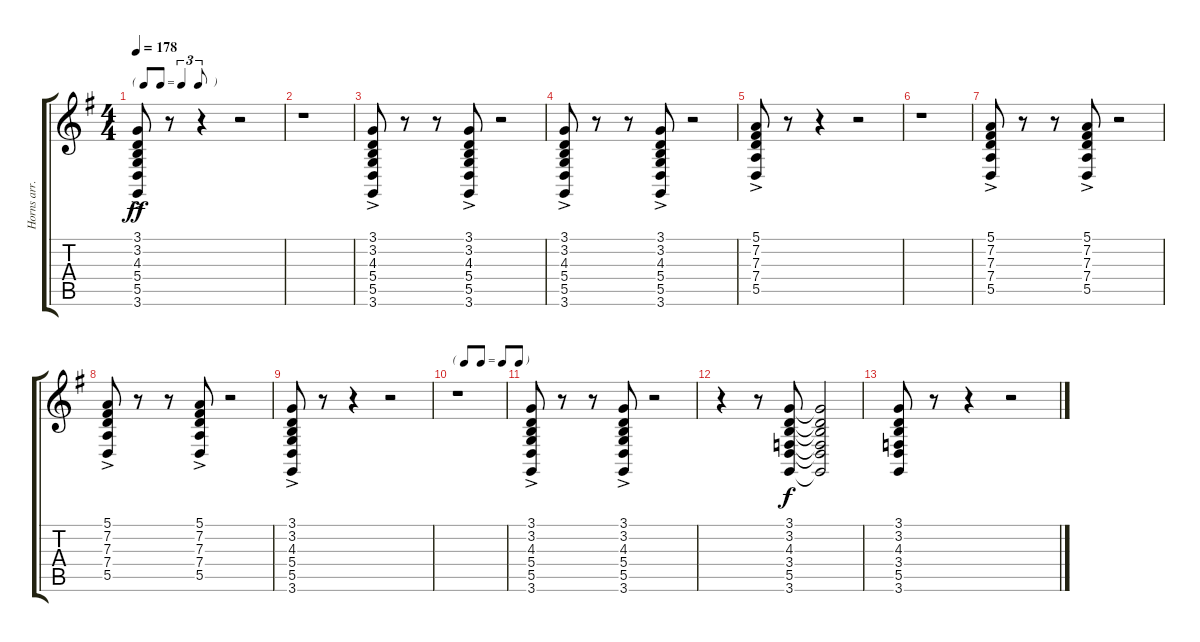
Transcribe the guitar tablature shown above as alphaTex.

\track ("Horns arr. for Guitar" "Horns arr.") {instrument brasssection}
\staff {score tabs}
\tuning (E4 B3 G3 D3 A2 E2) {hide}
\ts (4 4)
\tf triplet8th
\tempo 178
\clef g2
\ks g
(3.1{ac} 3.2{ac} 4.3{ac} 5.4{ac} 5.5{ac} 3.6{ac}).8{dy ff} r.8 r.4 r.2 |
r.1 |
(3.1{ac} 3.2{ac} 4.3{ac} 5.4{ac} 5.5{ac} 3.6{ac}).8 r.8 r.8 (3.1{ac} 3.2{ac} 4.3{ac} 5.4{ac} 5.5{ac} 3.6{ac}).8 r.2 |
(3.1{ac} 3.2{ac} 4.3{ac} 5.4{ac} 5.5{ac} 3.6{ac}).8 r.8 r.8 (3.1{ac} 3.2{ac} 4.3{ac} 5.4{ac} 5.5{ac} 3.6{ac}).8 r.2 |
(5.1{ac} 7.2{ac} 7.3{ac} 7.4{ac} 5.5{ac}).8 r.8 r.4 r.2 |
r.1 |
(5.1{ac} 7.2{ac} 7.3{ac} 7.4{ac} 5.5{ac}).8 r.8 r.8 (5.1{ac} 7.2{ac} 7.3{ac} 7.4{ac} 5.5{ac}).8 r.2 |
(5.1{ac} 7.2{ac} 7.3{ac} 7.4{ac} 5.5{ac}).8 r.8 r.8 (5.1{ac} 7.2{ac} 7.3{ac} 7.4{ac} 5.5{ac}).8 r.2 |
(3.1{ac} 3.2{ac} 4.3{ac} 5.4{ac} 5.5{ac} 3.6{ac}).8 r.8 r.4 r.2 |
\tf none
r.1 |
(3.1{ac} 3.2{ac} 4.3{ac} 5.4{ac} 5.5{ac} 3.6{ac}).8 r.8 r.8 (3.1{ac} 3.2{ac} 4.3{ac} 5.4{ac} 5.5{ac} 3.6{ac}).8 r.2 |
r.4 r.8 (3.1 3.2 4.3 3.4 5.5 3.6).8{dy f} (3.1{t} 3.2{t} 4.3{t} 3.4{t} 5.5{t} 3.6{t}).2 |
(3.1 3.2 4.3 3.4 5.5 3.6).8 r.8 r.4 r.2
